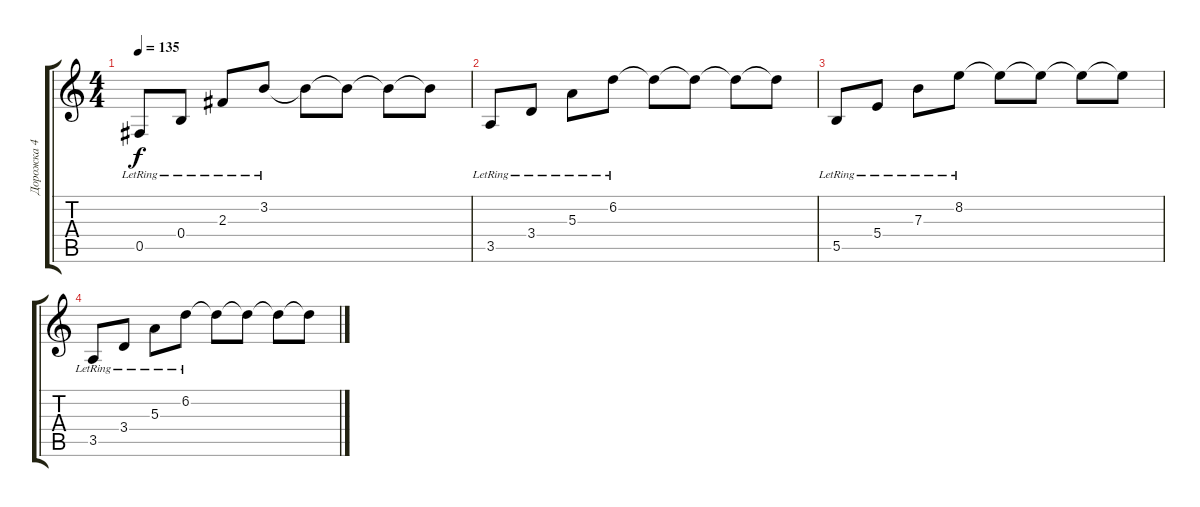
\track ("Дорожка 4" "Дорожка 4") {instrument distortionguitar}
\staff {score tabs}
\tuning (Db4 Ab3 E3 B2 Gb2 B1) {hide}
\ts (4 4)
\tempo 135
\clef g2
\ks c
0.5{lr}.8{dy f} 0.4{lr}.8 2.3{lr}.8 3.2{lr}.8 3.2{t}.8 3.2{t}.8 3.2{t}.8 3.2{t}.8 |
3.5{lr}.8 3.4{lr}.8 5.3{lr}.8 6.2{lr}.8 6.2{t}.8 6.2{t}.8 6.2{t}.8 6.2{t}.8 |
5.5{lr}.8 5.4{lr}.8 7.3{lr}.8 8.2{lr}.8 8.2{t}.8 8.2{t}.8 8.2{t}.8 8.2{t}.8 |
3.5{lr}.8 3.4{lr}.8 5.3{lr}.8 6.2{lr}.8 6.2{t}.8 6.2{t}.8 6.2{t}.8 6.2{t}.8
